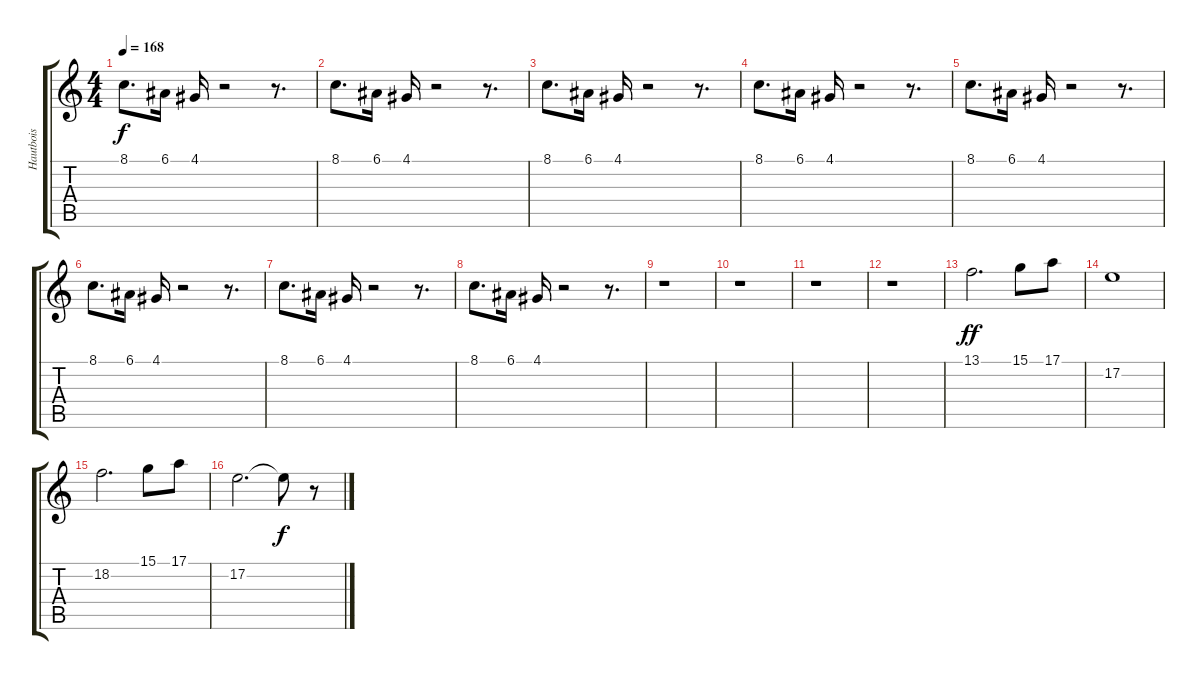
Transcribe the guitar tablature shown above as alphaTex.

\track ("Hautbois" "Hautbois") {instrument oboe}
\staff {score tabs}
\tuning (E4 B3 G3 D3 A2 E2) {hide}
\ts (4 4)
\tempo 168
\clef g2
\ks c
8.1.8{d dy f} 6.1.16 4.1.16 r.2 r.8{d} |
8.1.8{d} 6.1.16 4.1.16 r.2 r.8{d} |
8.1.8{d} 6.1.16 4.1.16 r.2 r.8{d} |
8.1.8{d} 6.1.16 4.1.16 r.2 r.8{d} |
8.1.8{d} 6.1.16 4.1.16 r.2 r.8{d} |
8.1.8{d} 6.1.16 4.1.16 r.2 r.8{d} |
8.1.8{d} 6.1.16 4.1.16 r.2 r.8{d} |
8.1.8{d} 6.1.16 4.1.16 r.2 r.8{d} |
r.1 |
r.1 |
r.1 |
r.1 |
13.1.2{d dy ff} 15.1.8 17.1.8 |
17.2.1 |
18.2.2{d} 15.1.8 17.1.8 |
17.2.2{d} 17.2{t}.8{dy f} r.8
